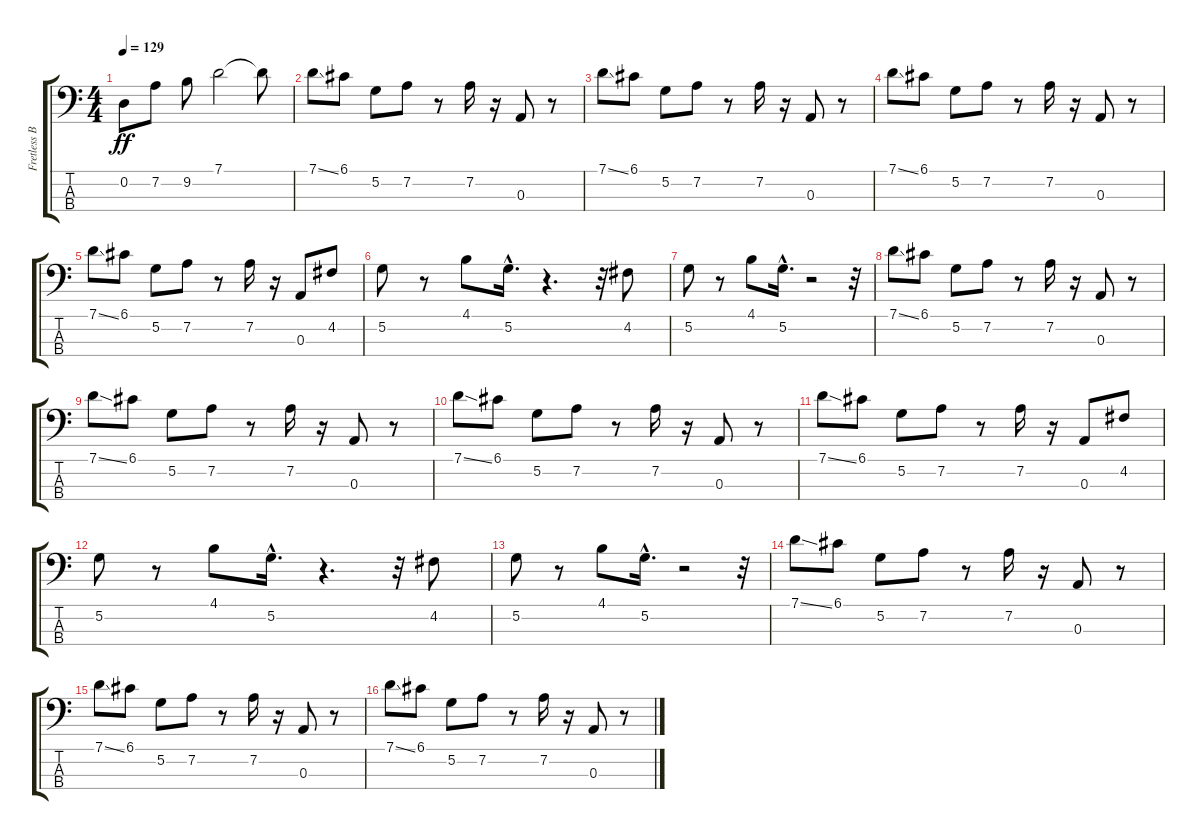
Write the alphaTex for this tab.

\track ("Fretless Bass" "Fretless B") {instrument electricbassfinger}
\staff {score tabs}
\tuning (G2 D2 A1 E1) {hide}
\ts (4 4)
\tempo 129
\clef f4
\ks c
0.2.8{dy ff} 7.2.8 9.2.8 7.1.2 7.1{t}.8 |
7.1{ss}.8 6.1.8 5.2.8 7.2.8 r.8 7.2.16 r.16 0.3.8 r.8 |
7.1{ss}.8 6.1.8 5.2.8 7.2.8 r.8 7.2.16 r.16 0.3.8 r.8 |
7.1{ss}.8 6.1.8 5.2.8 7.2.8 r.8 7.2.16 r.16 0.3.8 r.8 |
7.1{ss}.8 6.1.8 5.2.8 7.2.8 r.8 7.2.16 r.16 0.3.8 4.2.8 |
5.2.8 r.8 4.1.8 5.2{hac}.16{d} r.4{d} r.32 4.2.8 |
5.2.8 r.8 4.1.8 5.2{hac}.16{d} r.2 r.32 |
7.1{ss}.8 6.1.8 5.2.8 7.2.8 r.8 7.2.16 r.16 0.3.8 r.8 |
7.1{ss}.8 6.1.8 5.2.8 7.2.8 r.8 7.2.16 r.16 0.3.8 r.8 |
7.1{ss}.8 6.1.8 5.2.8 7.2.8 r.8 7.2.16 r.16 0.3.8 r.8 |
7.1{ss}.8 6.1.8 5.2.8 7.2.8 r.8 7.2.16 r.16 0.3.8 4.2.8 |
5.2.8 r.8 4.1.8 5.2{hac}.16{d} r.4{d} r.32 4.2.8 |
5.2.8 r.8 4.1.8 5.2{hac}.16{d} r.2 r.32 |
7.1{ss}.8 6.1.8 5.2.8 7.2.8 r.8 7.2.16 r.16 0.3.8 r.8 |
7.1{ss}.8 6.1.8 5.2.8 7.2.8 r.8 7.2.16 r.16 0.3.8 r.8 |
7.1{ss}.8 6.1.8 5.2.8 7.2.8 r.8 7.2.16 r.16 0.3.8 r.8
